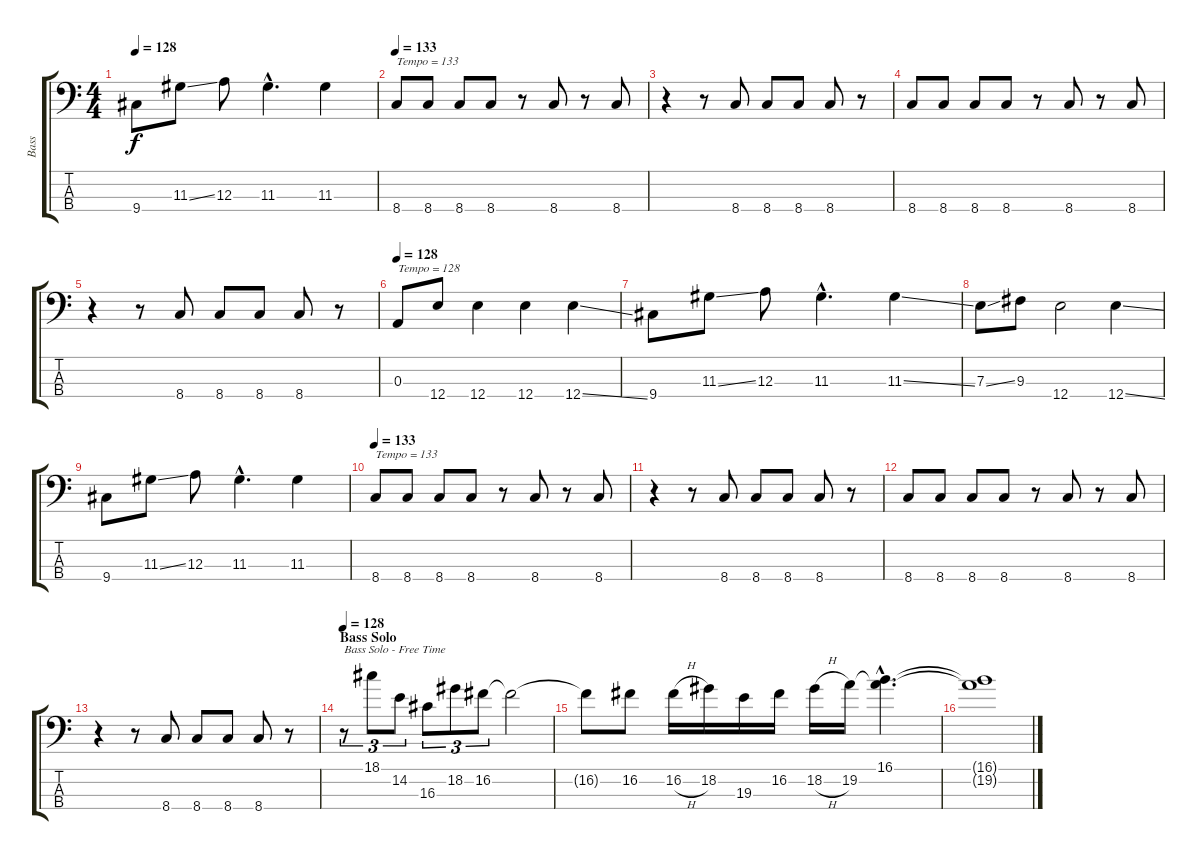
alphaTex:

\track ("Bass" "Bass") {instrument electricbassfinger}
\staff {score tabs}
\tuning (G2 D2 A1 E1) {hide}
\ts (4 4)
\tempo 128
\clef f4
\ks c
9.4.8{dy f} 11.3{ss}.8 12.3.8 11.3{hac}.4{d} 11.3.4 |
\tempo 133
8.4.8{txt "Tempo = 133"} 8.4.8 8.4.8 8.4.8 r.8 8.4.8 r.8 8.4.8 |
r.4 r.8 8.4.8 8.4.8 8.4.8 8.4.8 r.8 |
8.4.8 8.4.8 8.4.8 8.4.8 r.8 8.4.8 r.8 8.4.8 |
r.4 r.8 8.4.8 8.4.8 8.4.8 8.4.8 r.8 |
\tempo 128
0.3.8{txt "Tempo = 128"} 12.4.8 12.4.4 12.4.4 12.4{ss}.4 |
9.4.8 11.3{ss}.8 12.3.8 11.3{hac}.4{d} 11.3{ss}.4 |
7.3{ss}.8 9.3.8 12.4.2 12.4{ss}.4 |
9.4.8 11.3{ss}.8 12.3.8 11.3{hac}.4{d} 11.3.4 |
\tempo 133
8.4.8{txt "Tempo = 133"} 8.4.8 8.4.8 8.4.8 r.8 8.4.8 r.8 8.4.8 |
r.4 r.8 8.4.8 8.4.8 8.4.8 8.4.8 r.8 |
8.4.8 8.4.8 8.4.8 8.4.8 r.8 8.4.8 r.8 8.4.8 |
r.4 r.8 8.4.8 8.4.8 8.4.8 8.4.8 r.8 |
\section ("" "Bass Solo")
\tempo 128
r.8{tu (3 2) txt "Bass Solo - Free Time" instrument fretlessbass} 18.1.8{tu (3 2)} 14.2.8{tu (3 2)} 16.3.8{tu (3 2)} 18.2.8{tu (3 2)} 16.2.8{tu (3 2)} 16.2{t}.2 |
16.2{t}.8 16.2.8 16.2{h}.16 18.2.16 19.3.16 16.2.16 18.2{h}.16 19.2.16 (16.1{hac} 19.2{hac t}).4{d} |
(16.1{t} 19.2{t}).1
